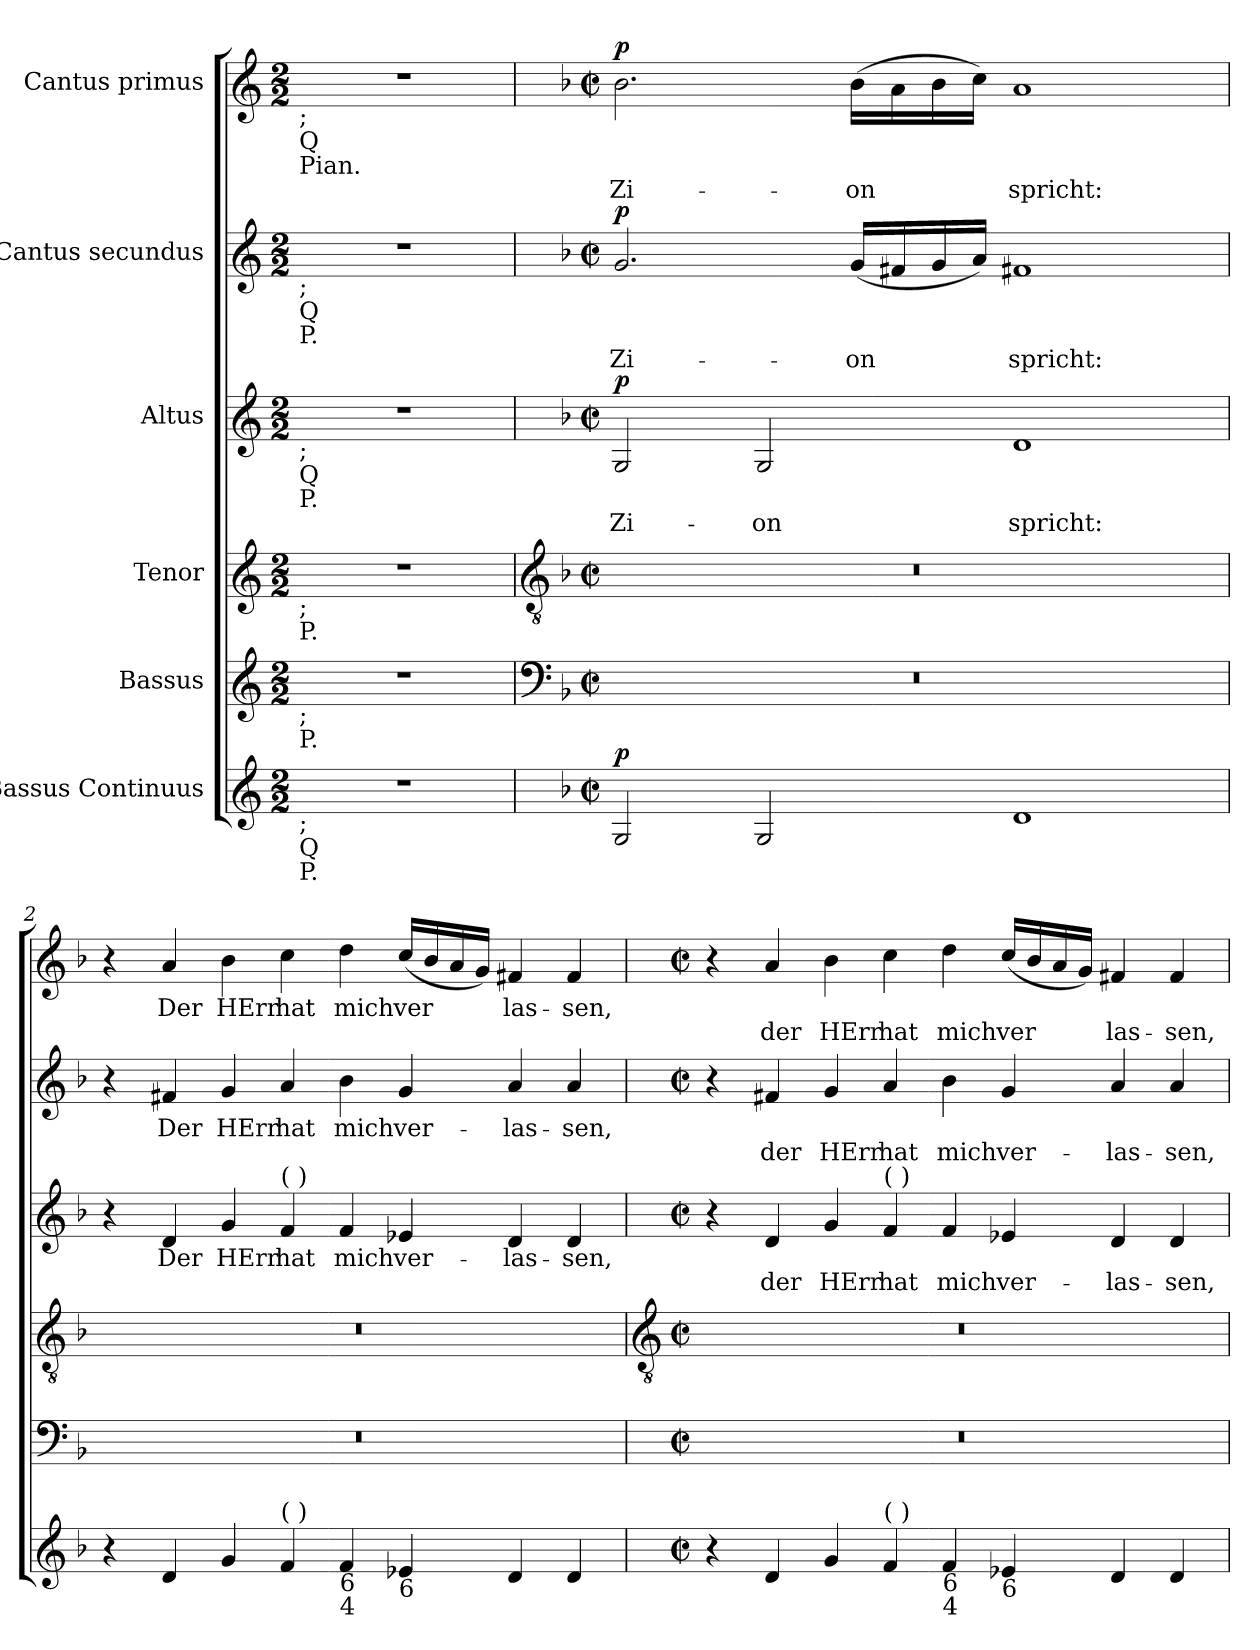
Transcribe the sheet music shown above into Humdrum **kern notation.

**kern	**dynam	**kern	**kern	**kern	**text	**text	**dynam	**kern	**text	**text	**dynam	**kern	**text	**text	**dynam
*part6	*part6	*part5	*part4	*part3	*part3	*part3	*part3	*part2	*part2	*part2	*part2	*part1	*part1	*part1	*part1
*staff6	*staff6	*staff5	*staff4	*staff3	*staff3	*staff3	*staff3	*staff2	*staff2	*staff2	*staff2	*staff1	*staff1	*staff1	*staff1
*I"Bassus Continuus	*	*I"Bassus	*I"Tenor	*I"Altus	*	*	*	*I"Cantus secundus	*	*	*	*I"Cantus primus	*	*	*
*clefG2	*	*clefG2	*clefG2	*clefG2	*	*	*	*clefG2	*	*	*	*clefG2	*	*	*
*k[]	*	*k[]	*k[]	*k[]	*	*	*	*k[]	*	*	*	*k[]	*	*	*
*C:	*	*C:	*C:	*C:	*	*	*	*C:	*	*	*	*C:	*	*	*
*M2/2	*	*M2/2	*M2/2	*M2/2	*	*	*	*M2/2	*	*	*	*M2/2	*	*	*
=	=	=	=	=	=	=	=	=	=	=	=	=	=	=	=
!	!	!	!	!	!	!	!	!	!	!	!	!LO:TX:b:t=;	!	!	!
!	!	!	!	!	!	!	!	!	!	!	!	!LO:TX:b:t=Q	!	!	!
!	!	!	!	!	!	!	!	!	!	!	!	!LO:TX:b:t=Pian.	!	!	!
!	!	!	!	!	!	!	!	!LO:TX:b:t=;	!	!	!	!	!	!	!
!	!	!	!	!	!	!	!	!LO:TX:b:t=Q	!	!	!	!	!	!	!
!	!	!	!	!	!	!	!	!LO:TX:b:t=P.	!	!	!	!	!	!	!
!	!	!	!	!LO:TX:b:t=;	!	!	!	!	!	!	!	!	!	!	!
!	!	!	!	!LO:TX:b:t=Q	!	!	!	!	!	!	!	!	!	!	!
!	!	!	!	!LO:TX:b:t=P.	!	!	!	!	!	!	!	!	!	!	!
!	!	!	!LO:TX:b:t=;	!	!	!	!	!	!	!	!	!	!	!	!
!	!	!	!LO:TX:b:t=P.	!	!	!	!	!	!	!	!	!	!	!	!
!	!	!LO:TX:b:t=;	!	!	!	!	!	!	!	!	!	!	!	!	!
!	!	!LO:TX:b:t=P.	!	!	!	!	!	!	!	!	!	!	!	!	!
!LO:TX:b:t=;	!	!	!	!	!	!	!	!	!	!	!	!	!	!	!
!LO:TX:b:t=Q	!	!	!	!	!	!	!	!	!	!	!	!	!	!	!
!LO:TX:b:t=P.	!	!	!	!	!	!	!	!	!	!	!	!	!	!	!
1r	.	1r	1r	1r	.	.	.	1r	.	.	.	1r	.	.	.
!!LO:LB:g=z
=1	=1	=1	=1	=1	=1	=1	=1	=1	=1	=1	=1	=1	=1	=1	=1
*	*	*clefF4	*clefGv2	*	*	*	*	*	*	*	*	*	*	*	*
*k[b-]	*	*k[b-]	*k[b-]	*k[b-]	*	*	*	*k[b-]	*	*	*	*k[b-]	*	*	*
*F:	*	*F:	*F:	*F:	*	*	*	*F:	*	*	*	*F:	*	*	*
*M4/2	*	*M4/2	*M4/2	*M4/2	*	*	*	*M4/2	*	*	*	*M4/2	*	*	*
*met(c|)	*	*met(c|)	*met(c|)	*met(c|)	*	*	*	*met(c|)	*	*	*	*met(c|)	*	*	*
!	!LO:DY:a	!	!	!	!LO:LY:b	!	!LO:DY:a	!	!LO:LY:b	!	!LO:DY:a	!	!LO:LY:b	!	!LO:DY:a
2G	p	0r	0r	2G	Zi-	.	p	2.g	Zi-	.	p	2.b-	Zi-	.	p
!	!	!	!	!	!LO:LY:b	!	!	!	!	!	!	!	!	!	!
2G	.	.	.	2G	-on	.	.	.	.	.	.	.	.	.	.
!	!	!	!	!	!	!	!	!	!LO:LY:b	!	!	!	!LO:LY:b	!	!
.	.	.	.	.	.	.	.	(<16gLL	-on	.	.	(>16b-LL	-on	.	.
.	.	.	.	.	.	.	.	16f#X	.	.	.	16a	.	.	.
.	.	.	.	.	.	.	.	16g	.	.	.	16b-	.	.	.
.	.	.	.	.	.	.	.	16aJJ)	.	.	.	16ccJJ)	.	.	.
!	!	!	!	!	!LO:LY:b	!	!	!	!LO:LY:b	!	!	!	!LO:LY:b	!	!
1d	.	.	.	1d	spricht:	.	.	1f#X	spricht:	.	.	1a	spricht:	.	.
=2	=2	=2	=2	=2	=2	=2	=2	=2	=2	=2	=2	=2	=2	=2	=2
4r	.	0r	0r	4r	.	.	.	4r	.	.	.	4r	.	.	.
!	!	!	!	!	!LO:LY:b	!	!	!	!LO:LY:b	!	!	!	!LO:LY:b	!	!
4d	.	.	.	4d	Der	.	.	4f#X	Der	.	.	4a	Der	.	.
!	!	!	!	!	!LO:LY:b	!	!	!	!LO:LY:b	!	!	!	!LO:LY:b	!	!
4g	.	.	.	4g	HErr	.	.	4g	HErr	.	.	4b-	HErr	.	.
!	!	!	!	!LO:TX:a:t=(  )	!	!	!	!	!	!	!	!	!	!	!
!LO:TX:a:t=(  )	!	!	!	!	!	!	!	!	!	!	!	!	!	!	!
!	!	!	!	!	!LO:LY:b	!	!	!	!LO:LY:b	!	!	!	!LO:LY:b	!	!
4f	.	.	.	4f	hat	.	.	4a	hat	.	.	4cc	hat	.	.
!LO:TX:b:t=6\n4	!	!	!	!	!	!	!	!	!	!	!	!	!	!	!
!	!	!	!	!	!LO:LY:b	!	!	!	!LO:LY:b	!	!	!	!LO:LY:b	!	!
4f	.	.	.	4f	mich	.	.	4b-	mich	.	.	4dd	mich	.	.
!LO:TX:b:t=6	!	!	!	!	!	!	!	!	!	!	!	!	!	!	!
!	!	!	!	!	!LO:LY:b	!	!	!	!LO:LY:b	!	!	!	!LO:LY:b	!	!
4e-X	.	.	.	4e-X	ver-	.	.	4g	ver-	.	.	(<16ccLL	ver	.	.
.	.	.	.	.	.	.	.	.	.	.	.	16b-	.	.	.
.	.	.	.	.	.	.	.	.	.	.	.	16a	.	.	.
.	.	.	.	.	.	.	.	.	.	.	.	16gJJ)	.	.	.
!	!	!	!	!	!LO:LY:b	!	!	!	!LO:LY:b	!	!	!	!LO:LY:b	!	!
4d	.	.	.	4d	-las-	.	.	4a	-las-	.	.	4f#X	las-	.	.
!	!	!	!	!	!LO:LY:b	!	!	!	!LO:LY:b	!	!	!	!LO:LY:b	!	!
4d	.	.	.	4d	-sen,	.	.	4a	-sen,	.	.	4f#	-sen,	.	.
!!LO:LB:g=z
=3	=3	=3	=3	=3	=3	=3	=3	=3	=3	=3	=3	=3	=3	=3	=3
*	*	*	*clefGv2	*	*	*	*	*	*	*	*	*	*	*	*
*M4/2	*	*M4/2	*M4/2	*M4/2	*	*	*	*M4/2	*	*	*	*M4/2	*	*	*
*met(c|)	*	*met(c|)	*met(c|)	*met(c|)	*	*	*	*met(c|)	*	*	*	*met(c|)	*	*	*
4r	.	0r	0r	4r	.	.	.	4r	.	.	.	4r	.	.	.
!	!	!	!	!	!	!LO:LY:b	!	!	!	!LO:LY:b	!	!	!	!LO:LY:b	!
4d	.	.	.	4d	.	der	.	4f#X	.	der	.	4a	.	der	.
!	!	!	!	!	!	!LO:LY:b	!	!	!	!LO:LY:b	!	!	!	!LO:LY:b	!
4g	.	.	.	4g	.	HErr	.	4g	.	HErr	.	4b-	.	HErr	.
!	!	!	!	!LO:TX:a:t=(  )	!	!	!	!	!	!	!	!	!	!	!
!LO:TX:a:t=(  )	!	!	!	!	!	!	!	!	!	!	!	!	!	!	!
!	!	!	!	!	!	!LO:LY:b	!	!	!	!LO:LY:b	!	!	!	!LO:LY:b	!
4f	.	.	.	4f	.	hat	.	4a	.	hat	.	4cc	.	hat	.
!LO:TX:b:t=6\n4	!	!	!	!	!	!	!	!	!	!	!	!	!	!	!
!	!	!	!	!	!	!LO:LY:b	!	!	!	!LO:LY:b	!	!	!	!LO:LY:b	!
4f	.	.	.	4f	.	mich	.	4b-	.	mich	.	4dd	.	mich	.
!LO:TX:b:t=6	!	!	!	!	!	!	!	!	!	!	!	!	!	!	!
!	!	!	!	!	!	!LO:LY:b	!	!	!	!LO:LY:b	!	!	!	!LO:LY:b	!
4e-X	.	.	.	4e-X	.	ver-	.	4g	.	ver-	.	(<16ccLL	.	ver	.
.	.	.	.	.	.	.	.	.	.	.	.	16b-	.	.	.
.	.	.	.	.	.	.	.	.	.	.	.	16a	.	.	.
.	.	.	.	.	.	.	.	.	.	.	.	16gJJ)	.	.	.
!	!	!	!	!	!	!LO:LY:b	!	!	!	!LO:LY:b	!	!	!	!LO:LY:b	!
4d	.	.	.	4d	.	-las-	.	4a	.	-las-	.	4f#X	.	las-	.
!	!	!	!	!	!	!LO:LY:b	!	!	!	!LO:LY:b	!	!	!	!LO:LY:b	!
4d	.	.	.	4d	.	-sen,	.	4a	.	-sen,	.	4f#	.	-sen,	.
=	=	=	=	=	=	=	=	=	=	=	=	=	=	=	=
*-	*-	*-	*-	*-	*-	*-	*-	*-	*-	*-	*-	*-	*-	*-	*-
